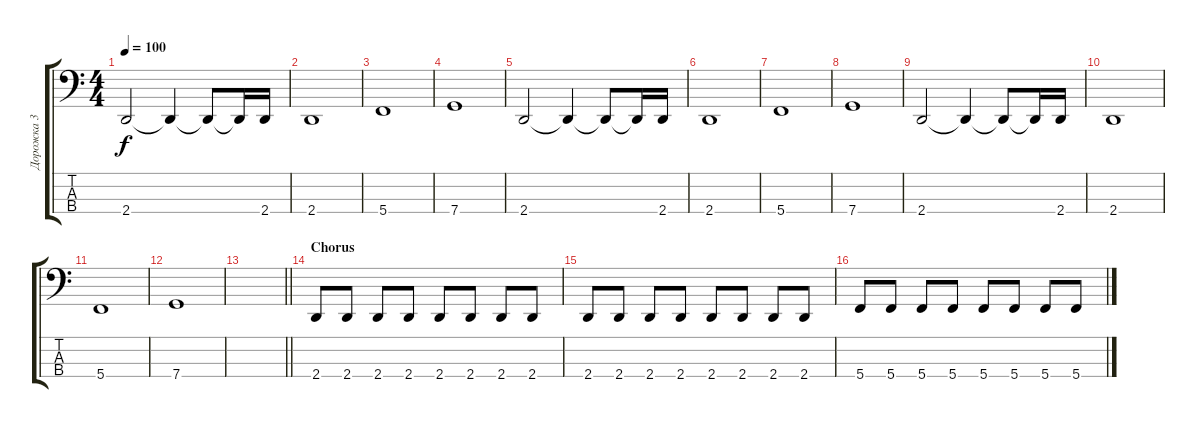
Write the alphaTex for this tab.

\track ("Дорожка 3" "Дорожка 3") {instrument electricbasspick}
\staff {score tabs}
\tuning (Eb2 Bb1 F1 C1) {hide}
\ts (4 4)
\tempo 100
\clef f4
\ks c
2.4.2{dy f} 2.4{t}.4 2.4{t}.8 2.4{t}.16 2.4.16 |
2.4.1 |
5.4.1 |
7.4.1 |
2.4.2 2.4{t}.4 2.4{t}.8 2.4{t}.16 2.4.16 |
2.4.1 |
5.4.1 |
7.4.1 |
2.4.2 2.4{t}.4 2.4{t}.8 2.4{t}.16 2.4.16 |
2.4.1 |
5.4.1 |
7.4.1 |
\barLineRight lightlight
|
\section ("" "Chorus")
2.4.8 2.4.8 2.4.8 2.4.8 2.4.8 2.4.8 2.4.8 2.4.8 |
2.4.8 2.4.8 2.4.8 2.4.8 2.4.8 2.4.8 2.4.8 2.4.8 |
5.4.8 5.4.8 5.4.8 5.4.8 5.4.8 5.4.8 5.4.8 5.4.8
